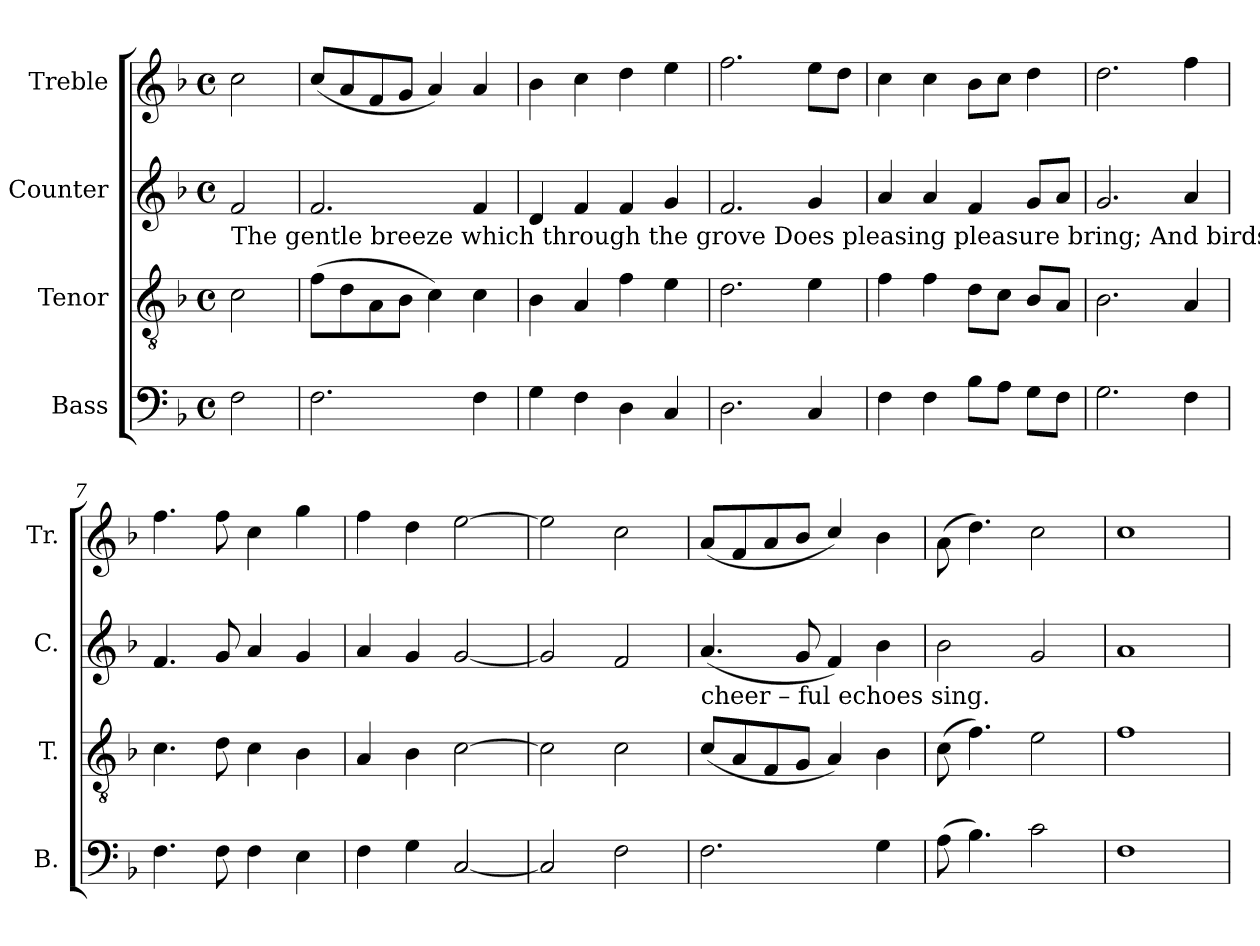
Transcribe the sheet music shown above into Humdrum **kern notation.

**kern	**kern	**kern	**kern
*part4	*part3	*part2	*part1
*staff4	*staff3	*staff2	*staff1
*I"Bass	*I"Tenor	*I"Counter	*I"Treble
*I'B.	*I'T.	*I'C.	*I'Tr.
*clefF4	*clefGv2	*clefG2	*clefG2
*k[b-]	*k[b-]	*k[b-]	*k[b-]
*M4/4	*M4/4	*M4/4	*M4/4
*met(c)	*met(c)	*met(c)	*met(c)
=1	=1	=1	=1
!	!	!LO:TX:b:t=The gentle breeze which through the grove Does pleasing pleasure bring; And birds that set upon the trees With	!
2F\	2c\	2f/	2cc\
=2	=2	=2	=2
2.F\	(8f\L	2.f/	(8cc/L
.	8d\	.	8a/
.	8A\	.	8f/
.	8B-\J	.	8g/J
.	4c\)	.	4a/)
4F\	4c\	4f/	4a/
=3	=3	=3	=3
4G\	4B-\	4d/	4b-\
4F\	4A/	4f/	4cc\
4D\	4f\	4f/	4dd\
4C/	4e\	4g/	4ee\
=4	=4	=4	=4
2.D\	2.d\	2.f/	2.ff\
4C/	4e\	4g/	8ee\L
.	.	.	8dd\J
=5	=5	=5	=5
4F\	4f\	4a/	4cc\
4F\	4f\	4a/	4cc\
8B-\L	8d\L	4f/	8b-\L
8A\J	8c\J	.	8cc\J
8G\L	8B-/L	8g/L	4dd\
8F\J	8A/J	8a/J	.
=6	=6	=6	=6
2.G\	2.B-\	2.g/	2.dd\
4F\	4A/	4a/	4ff\
=7	=7	=7	=7
4.F\	4.c\	4.f/	4.ff\
8F\	8d\	8g/	8ff\
4F\	4c\	4a/	4cc\
4E\	4B-\	4g/	4gg\
=8	=8	=8	=8
4F\	4A/	4a/	4ff\
4G\	4B-\	4g/	4dd\
[2C/	[2c\	[2g/	[2ee\
=9	=9	=9	=9
2C/]	2c\]	2g/]	2ee\]
2F\	2c\	2f/	2cc\
!!LO:LB:g=z
=10	=10	=10	=10
!	!	!LO:TX:b:t=cheer     –     ful    echoes         sing.	!
2.F\	(8c/L	(4.a/	(8a/L
.	8A/	.	8f/
.	8F/	.	8a/
.	8G/J	8g/	8b-/J
.	4A/)	4f/)	4cc/)
4G\	4B-\	4b-\	4b-\
=11	=11	=11	=11
(8A\	(8c\	2b-\	(8a\
4.B-\)	4.f\)	.	4.dd\)
2c\	2e\	2g/	2cc\
=12	=12	=12	=12
1F	1f	1a	1cc
=	=	=	=
*-	*-	*-	*-
